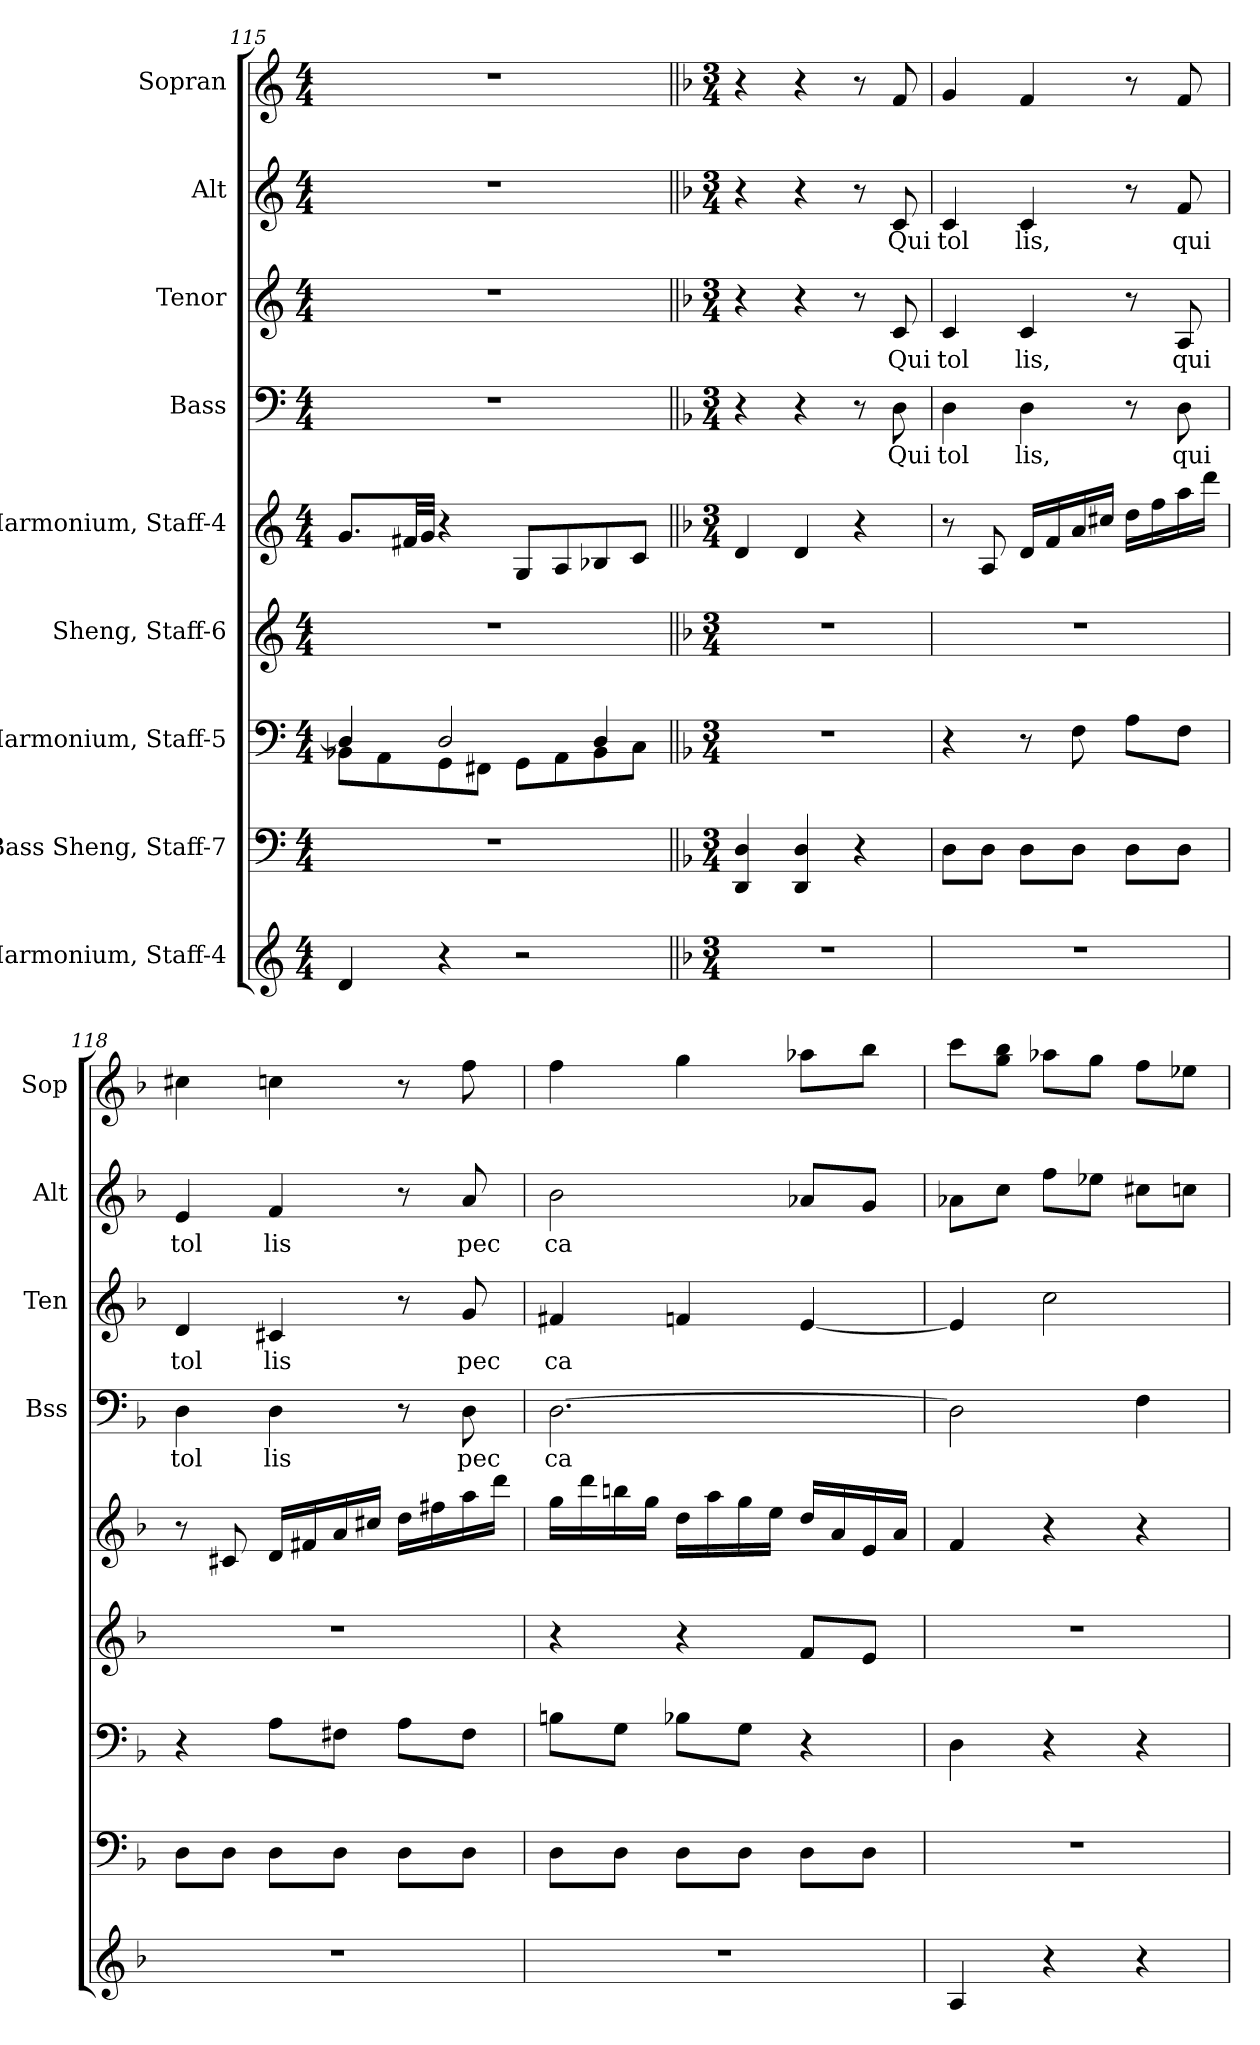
**kern	**kern	**kern	**kern	**kern	**kern	**text	**kern	**text	**kern	**text	**kern
*part9	*part8	*part7	*part6	*part5	*part4	*part4	*part3	*part3	*part2	*part2	*part1
*staff9	*staff8	*staff7	*staff6	*staff5	*staff4	*staff4	*staff3	*staff3	*staff2	*staff2	*staff1
*I"Harmonium, Staff-4	*I"Bass Sheng, Staff-7	*I"Harmonium, Staff-5	*I"Sheng, Staff-6	*I"Harmonium, Staff-4	*I"Bass	*	*I"Tenor	*	*I"Alt	*	*I"Sopran
*	*	*	*	*	*I'Bss	*	*I'Ten	*	*I'Alt	*	*I'Sop
*clefG2	*clefF4	*clefF4	*clefG2	*clefG2	*clefF4	*	*clefG2	*	*clefG2	*	*clefG2
*	*	*	*	*	*	*	*ITrd4c7	*	*ITrd2c3	*	*ITrd2c3
*k[]	*k[]	*k[]	*k[]	*k[]	*k[]	*	*k[b-]	*	*k[f#c#g#]	*	*k[f#c#g#]
*M4/4	*M4/4	*M4/4	*M4/4	*M4/4	*M4/4	*	*M4/4	*	*M4/4	*	*M4/4
=115	=115	=115	=115	=115	=115	=115	=115	=115	=115	=115	=115
*	*	*^	*	*	*	*	*	*	*	*	*
4d/	1r	4D/]	8BB-X\L	1r	8.g/L	1r	.	1r	.	1r	.	1r
.	.	.	8AA\	.	.	.	.	.	.	.	.	.
.	.	.	.	.	32f#X/LL	.	.	.	.	.	.	.
.	.	.	.	.	32g/JJJ	.	.	.	.	.	.	.
4r	.	2D/	8GG\	.	4r	.	.	.	.	.	.	.
.	.	.	8FF#X\J	.	.	.	.	.	.	.	.	.
2r	.	.	8GG\L	.	8G/L	.	.	.	.	.	.	.
.	.	.	8AA\	.	8A/	.	.	.	.	.	.	.
.	.	4D/	8BB-\	.	8B-X/	.	.	.	.	.	.	.
.	.	.	8C\J	.	8c/J	.	.	.	.	.	.	.
*	*	*v	*v	*	*	*	*	*	*	*	*	*
!!LO:PB:g=z
=116||	=116||	=116||	=116||	=116||	=116||	=116||	=116||	=116||	=116||	=116||	=116||
*k[b-]	*k[b-]	*k[b-]	*k[b-]	*k[b-]	*k[b-]	*	*k[b-e-]	*	*k[f#c#]	*	*k[f#c#]
*M3/4	*M3/4	*M3/4	*M3/4	*M3/4	*M3/4	*	*M3/4	*	*M3/4	*	*M3/4
*	*	*	*	*	*	*	*	*	*	*	*MM72
2.r	4DD/ 4D/	2.r	2.r	4d/	4r	.	4r	.	4r	.	4r
.	4DD/ 4D/	.	.	4d/	4r	.	4r	.	4r	.	4r
.	4r	.	.	4r	8r	.	8r	.	8r	.	8r
.	.	.	.	.	8D\	Qui	8F/	Qui	8A/	Qui	8d/
=117	=117	=117	=117	=117	=117	=117	=117	=117	=117	=117	=117
2.r	8D\L	4r	2.r	8r	4D\	tol	4F/	tol	4A/	tol	4e/
.	8D\J	.	.	8A/	.	.	.	.	.	.	.
.	8D\L	8r	.	16d/LL	4D\	lis,	4F/	lis,	4A/	lis,	4d/
.	.	.	.	16f/	.	.	.	.	.	.	.
.	8D\J	8F\	.	16a/	.	.	.	.	.	.	.
.	.	.	.	16cc#X/JJ	.	.	.	.	.	.	.
.	8D\L	8A\L	.	16dd\LL	8r	.	8r	.	8r	.	8r
.	.	.	.	16ff\	.	.	.	.	.	.	.
.	8D\J	8F\J	.	16aa\	8D\	qui	8D/	qui	8d/	qui	8d/
.	.	.	.	16ddd\JJ	.	.	.	.	.	.	.
=118	=118	=118	=118	=118	=118	=118	=118	=118	=118	=118	=118
2.r	8D\L	4r	2.r	8r	4D\	tol	4G/	tol	4c#/	tol	4a#X\
.	8D\J	.	.	8c#X/	.	.	.	.	.	.	.
.	8D\L	8A\L	.	16d/LL	4D\	lis	4F#X/	lis	4d/	lis	4an\
.	.	.	.	16f#X/	.	.	.	.	.	.	.
.	8D\J	8F#X\J	.	16a/	.	.	.	.	.	.	.
.	.	.	.	16cc#X/JJ	.	.	.	.	.	.	.
.	8D\L	8A\L	.	16dd\LL	8r	.	8r	.	8r	.	8r
.	.	.	.	16ff#X\	.	.	.	.	.	.	.
.	8D\J	8F#\J	.	16aa\	8D\	pec	8c/	pec	8f#/	pec	8dd\
.	.	.	.	16ddd\JJ	.	.	.	.	.	.	.
!!LO:PB:g=z
=119	=119	=119	=119	=119	=119	=119	=119	=119	=119	=119	=119
2.r	8D\L	8Bn\L	4r	16gg\LL	[2.D\	ca	4Bn/	ca	2g\	ca	4dd\
.	.	.	.	16ddd\	.	.	.	.	.	.	.
.	8D\J	8G\J	.	16bbn\	.	.	.	.	.	.	.
.	.	.	.	16gg\JJ	.	.	.	.	.	.	.
.	8D\L	8B-X\L	4r	16dd\LL	.	.	4B-X/	.	.	.	4ee\
.	.	.	.	16aa\	.	.	.	.	.	.	.
.	8D\J	8G\J	.	16gg\	.	.	.	.	.	.	.
.	.	.	.	16ee\JJ	.	.	.	.	.	.	.
.	8D\L	4r	8f/L	16dd/LL	.	.	[4A/	.	8fn/L	.	8ffn\L
.	.	.	.	16a/	.	.	.	.	.	.	.
.	8D\J	.	8e/J	16e/	.	.	.	.	8e/J	.	8gg\J
.	.	.	.	16a/JJ	.	.	.	.	.	.	.
=120	=120	=120	=120	=120	=120	=120	=120	=120	=120	=120	=120
4A/	2.r	4D\	2.r	4f/	2D\]	.	4A/]	.	8fn\L	.	8aa\L
.	.	.	.	.	.	.	.	.	8a\J	.	8ee\ 8gg\J
4r	.	4r	.	4r	.	.	2f\	.	8dd\L	.	8ffn\L
.	.	.	.	.	.	.	.	.	8ccn\J	.	8ee\J
4r	.	4r	.	4r	4F\	.	.	.	8a#X\L	.	8dd\L
.	.	.	.	.	.	.	.	.	8an\J	.	8ccn\J
=	=	=	=	=	=	=	=	=	=	=	=
*-	*-	*-	*-	*-	*-	*-	*-	*-	*-	*-	*-
